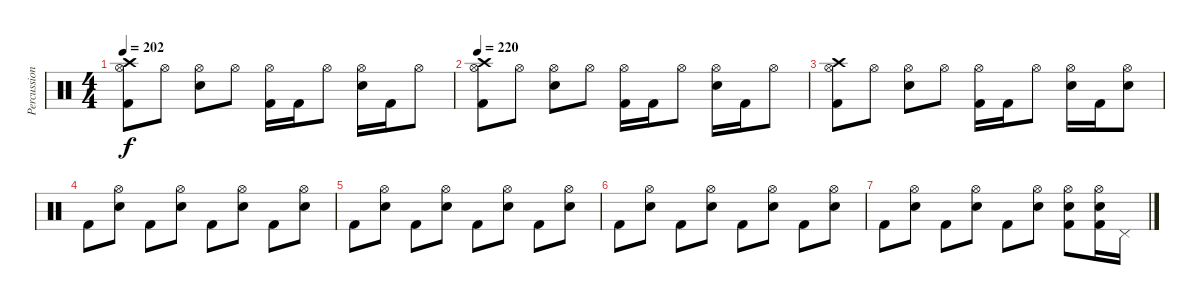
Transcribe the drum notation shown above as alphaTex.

\track ("Percussion" "Percussion") {instrument percussion}
\staff {score}
\articulation defaults
\ts (4 4)
\tempo 202
\clef neutral
\ks c
("Crash high (hit)" "Hi-Hat (open)" "Kick (hit) 2").8{dy f} "Hi-Hat (open)".8 ("Hi-Hat (open)" "Electric Snare (hit)").8 "Hi-Hat (open)".8 ("Hi-Hat (open)" "Kick (hit) 2").16 "Kick (hit) 2".16 "Hi-Hat (open)".8 ("Hi-Hat (open)" "Electric Snare (hit)").16 "Kick (hit) 2".16 "Hi-Hat (open)".8 |
\tempo 220
("Crash high (hit)" "Hi-Hat (open)" "Kick (hit) 2").8 "Hi-Hat (open)".8 ("Hi-Hat (open)" "Electric Snare (hit)").8 "Hi-Hat (open)".8 ("Hi-Hat (open)" "Kick (hit) 2").16 "Kick (hit) 2".16 "Hi-Hat (open)".8 ("Hi-Hat (open)" "Electric Snare (hit)").16 "Kick (hit) 2".16 "Hi-Hat (open)".8 |
("Crash high (hit)" "Hi-Hat (open)" "Kick (hit) 2").8 "Hi-Hat (open)".8 ("Hi-Hat (open)" "Electric Snare (hit)").8 "Hi-Hat (open)".8 ("Hi-Hat (open)" "Kick (hit) 2").16 "Kick (hit) 2".16 "Hi-Hat (open)".8 ("Hi-Hat (open)" "Electric Snare (hit)").16 "Kick (hit) 2".16 ("Hi-Hat (open)" "Electric Snare (hit)").8 |
"Kick (hit) 2".8 ("Hi-Hat (open)" "Electric Snare (hit)").8 "Kick (hit) 2".8 ("Hi-Hat (open)" "Electric Snare (hit)").8 "Kick (hit) 2".8 ("Hi-Hat (open)" "Electric Snare (hit)").8 "Kick (hit) 2".8 ("Hi-Hat (open)" "Electric Snare (hit)").8 |
"Kick (hit) 2".8 ("Hi-Hat (open)" "Electric Snare (hit)").8 "Kick (hit) 2".8 ("Hi-Hat (open)" "Electric Snare (hit)").8 "Kick (hit) 2".8 ("Hi-Hat (open)" "Electric Snare (hit)").8 "Kick (hit) 2".8 ("Hi-Hat (open)" "Electric Snare (hit)").8 |
"Kick (hit) 2".8 ("Hi-Hat (open)" "Electric Snare (hit)").8 "Kick (hit) 2".8 ("Hi-Hat (open)" "Electric Snare (hit)").8 "Kick (hit) 2".8 ("Hi-Hat (open)" "Electric Snare (hit)").8 "Kick (hit) 2".8 ("Hi-Hat (open)" "Electric Snare (hit)").8 |
"Kick (hit) 2".8 ("Hi-Hat (open)" "Electric Snare (hit)").8 "Kick (hit) 2".8 ("Hi-Hat (open)" "Electric Snare (hit)").8 "Kick (hit) 2".8 ("Hi-Hat (open)" "Electric Snare (hit)").8 ("Hi-Hat (open)" "Electric Snare (hit)" "Kick (hit) 2").8 ("Hi-Hat (open)" "Electric Snare (hit)" "Kick (hit) 2").16 "Pedal Hi-Hat (hit)".16
